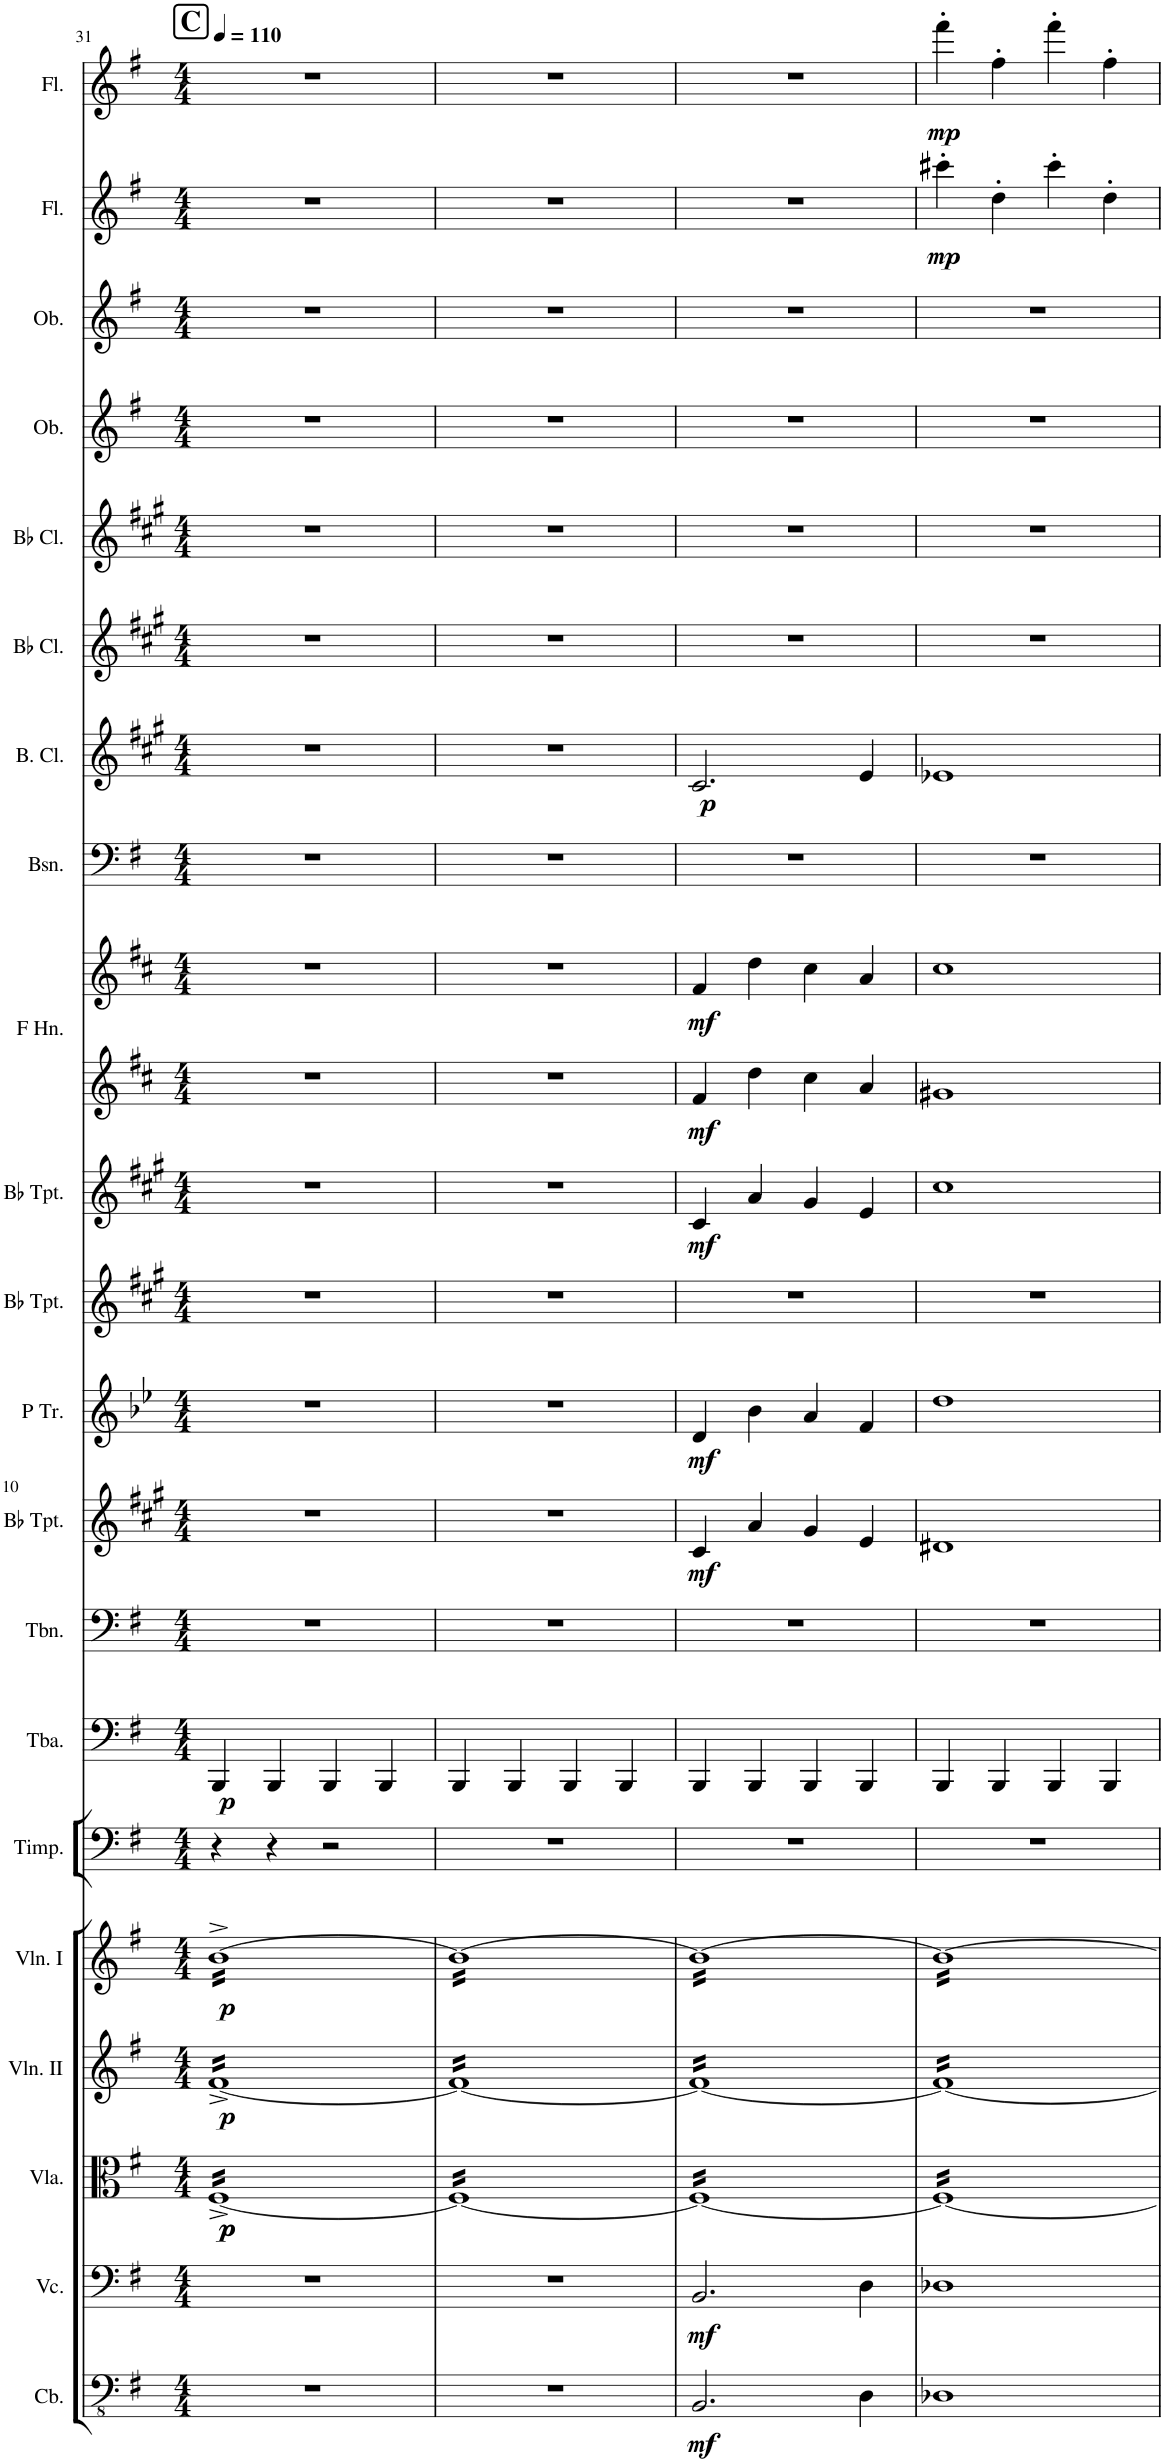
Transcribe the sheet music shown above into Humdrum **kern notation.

**kern	**dynam	**kern	**dynam	**kern	**dynam	**kern	**dynam	**kern	**dynam	**kern	**kern	**dynam	**kern	**kern	**dynam	**kern	**dynam	**kern	**kern	**dynam	**kern	**kern	**dynam	**kern	**kern	**dynam	**kern	**kern	**kern	**kern	**kern	**dynam	**kern	**dynam
*part21	*part21	*part20	*part20	*part19	*part19	*part18	*part18	*part17	*part17	*part16	*part15	*part15	*part14	*part13	*part13	*part12	*part12	*part11	*part10	*part10	*part9	*part9	*part9	*part8	*part7	*part7	*part6	*part5	*part4	*part3	*part2	*part2	*part1	*part1
*staff22	*staff22	*staff21	*staff21	*staff20	*staff20	*staff19	*staff19	*staff18	*staff18	*staff17	*staff16	*staff16	*staff15	*staff14	*staff14	*staff13	*staff13	*staff12	*staff11	*staff11	*staff10	*staff9	*staff9/10	*staff8	*staff7	*staff7	*staff6	*staff5	*staff4	*staff3	*staff2	*staff2	*staff1	*staff1
*I"Contrabasses	*	*I"Violoncellos	*	*I"Violas	*	*I"Violins II	*	*I"Violins I	*	*I"Timpani	*I"Tuba	*	*I"Trombone	*I"Trumpet 2	*	*I"Piccolo Trumpet	*	*I"Bb Trumpet	*I"Trumpet 1	*	*I"Horns in F	*	*	*I"Bassoons	*I"Bass Clarinet	*	*I"Clarinet 2	*I"Clarinet 1	*I"Oboe 2	*I"Oboe 1	*I"Flute 2	*	*I"Flute 1	*
*I'Cb.	*	*I'Vc.	*	*I'Vla.	*	*I'Vln. II	*	*I'Vln. I	*	*I'Timp.	*I'Tba.	*	*I'Tbn.	*	*	*I'P Tr.	*	*I'Bb Tpt.	*	*	*	*	*	*I'Bsn.	*I'B. Cl.	*	*	*	*I'Ob.	*I'Ob.	*I'Fl.	*	*I'Fl.	*
!!LO:PB:g=z
*clefFv4	*	*clefF4	*	*clefC3	*	*clefG2	*	*clefG2	*	*clefF4	*clefF4	*	*clefF4	*clefG2	*	*clefG2	*	*clefG2	*clefG2	*	*clefG2	*clefG2	*	*clefF4	*clefG2	*	*clefG2	*clefG2	*clefG2	*clefG2	*clefG2	*	*clefG2	*
*Trd7c12	*	*	*	*	*	*	*	*	*	*	*	*	*	*Trd1c2	*	*Trd2c3	*	*Trd1c2	*Trd1c2	*	*Trd4c7	*Trd4c7	*	*	*Trd8c14	*	*Trd1c2	*Trd1c2	*	*	*	*	*	*
*k[f#]	*	*k[f#]	*	*k[f#]	*	*k[f#]	*	*k[f#]	*	*k[f#]	*k[f#]	*	*k[f#]	*k[f#c#g#]	*	*k[b-e-]	*	*k[f#c#g#]	*k[f#c#g#]	*	*k[f#c#]	*k[f#c#]	*	*k[f#]	*k[f#c#g#]	*	*k[f#c#g#]	*k[f#c#g#]	*k[f#]	*k[f#]	*k[f#]	*	*k[f#]	*
*M4/4	*	*M4/4	*	*M4/4	*	*M4/4	*	*M4/4	*	*M4/4	*M4/4	*	*M4/4	*M4/4	*	*M4/4	*	*M4/4	*M4/4	*	*M4/4	*M4/4	*	*M4/4	*M4/4	*	*M4/4	*M4/4	*M4/4	*M4/4	*M4/4	*	*M4/4	*
*MM110	*	*MM110	*	*MM110	*	*MM110	*	*MM110	*	*MM110	*MM110	*	*MM110	*MM110	*	*MM110	*	*MM110	*MM110	*	*MM110	*MM110	*	*MM110	*MM110	*	*MM110	*MM110	*MM110	*MM110	*MM110	*	*MM110	*
!!LO:REH:place=s1:a:B:cj:fs=14:t=C
=31	=31	=31	=31	=31	=31	=31	=31	=31	=31	=31	=31	=31	=31	=31	=31	=31	=31	=31	=31	=31	=31	=31	=31	=31	=31	=31	=31	=31	=31	=31	=31	=31	=31	=31
!	!	!	!	!	!LO:DY:b	!	!	!	!	!	!	!	!	!	!	!	!	!	!	!	!	!	!	!	!	!	!	!	!	!	!	!	!	!
!	!	!	!	!	!LO:DY:n=1:b	!	!LO:DY:b	!	!LO:DY:b	!	!	!LO:DY:b	!	!	!	!	!	!	!	!	!	!	!	!	!	!	!	!	!	!	!	!	!	!
*	*	*	*	*tremolo	*	*	*	*	*	*	*	*	*	*	*	*	*	*	*	*	*	*	*	*	*	*	*	*	*	*	*	*	*	*
*	*	*	*	*	*	*tremolo	*	*	*	*	*	*	*	*	*	*	*	*	*	*	*	*	*	*	*	*	*	*	*	*	*	*	*	*
*	*	*	*	*	*	*	*	*tremolo	*	*	*	*	*	*	*	*	*	*	*	*	*	*	*	*	*	*	*	*	*	*	*	*	*	*
1r	.	1r	.	[16F#^LL	p p	[16f#^LL	p	[16b^LL	p	4r	4BBB/	p	1r	1r	.	1r	.	1r	1r	.	1r	1r	.	1r	1r	.	1r	1r	1r	1r	1r	.	1r	.
.	.	.	.	16F#^	.	16f#^	.	16b^	.	.	.	.	.	.	.	.	.	.	.	.	.	.	.	.	.	.	.	.	.	.	.	.	.	.
.	.	.	.	16F#^	.	16f#^	.	16b^	.	.	.	.	.	.	.	.	.	.	.	.	.	.	.	.	.	.	.	.	.	.	.	.	.	.
.	.	.	.	16F#^	.	16f#^	.	16b^	.	.	.	.	.	.	.	.	.	.	.	.	.	.	.	.	.	.	.	.	.	.	.	.	.	.
.	.	.	.	16F#^	.	16f#^	.	16b^	.	4r	4BBB/	.	.	.	.	.	.	.	.	.	.	.	.	.	.	.	.	.	.	.	.	.	.	.
.	.	.	.	16F#^	.	16f#^	.	16b^	.	.	.	.	.	.	.	.	.	.	.	.	.	.	.	.	.	.	.	.	.	.	.	.	.	.
.	.	.	.	16F#^	.	16f#^	.	16b^	.	.	.	.	.	.	.	.	.	.	.	.	.	.	.	.	.	.	.	.	.	.	.	.	.	.
.	.	.	.	16F#^	.	16f#^	.	16b^	.	.	.	.	.	.	.	.	.	.	.	.	.	.	.	.	.	.	.	.	.	.	.	.	.	.
.	.	.	.	16F#^	.	16f#^	.	16b^	.	2r	4BBB/	.	.	.	.	.	.	.	.	.	.	.	.	.	.	.	.	.	.	.	.	.	.	.
.	.	.	.	16F#^	.	16f#^	.	16b^	.	.	.	.	.	.	.	.	.	.	.	.	.	.	.	.	.	.	.	.	.	.	.	.	.	.
.	.	.	.	16F#^	.	16f#^	.	16b^	.	.	.	.	.	.	.	.	.	.	.	.	.	.	.	.	.	.	.	.	.	.	.	.	.	.
.	.	.	.	16F#^	.	16f#^	.	16b^	.	.	.	.	.	.	.	.	.	.	.	.	.	.	.	.	.	.	.	.	.	.	.	.	.	.
.	.	.	.	16F#^	.	16f#^	.	16b^	.	.	4BBB/	.	.	.	.	.	.	.	.	.	.	.	.	.	.	.	.	.	.	.	.	.	.	.
.	.	.	.	16F#^	.	16f#^	.	16b^	.	.	.	.	.	.	.	.	.	.	.	.	.	.	.	.	.	.	.	.	.	.	.	.	.	.
.	.	.	.	16F#^	.	16f#^	.	16b^	.	.	.	.	.	.	.	.	.	.	.	.	.	.	.	.	.	.	.	.	.	.	.	.	.	.
.	.	.	.	16F#^JJ	.	16f#^JJ	.	16b^JJ	.	.	.	.	.	.	.	.	.	.	.	.	.	.	.	.	.	.	.	.	.	.	.	.	.	.
=32	=32	=32	=32	=32	=32	=32	=32	=32	=32	=32	=32	=32	=32	=32	=32	=32	=32	=32	=32	=32	=32	=32	=32	=32	=32	=32	=32	=32	=32	=32	=32	=32	=32	=32
1r	.	1r	.	16F#LL	.	16f#LL	.	16bLL	.	1r	4BBB/	.	1r	1r	.	1r	.	1r	1r	.	1r	1r	.	1r	1r	.	1r	1r	1r	1r	1r	.	1r	.
.	.	.	.	16F#	.	16f#	.	16b	.	.	.	.	.	.	.	.	.	.	.	.	.	.	.	.	.	.	.	.	.	.	.	.	.	.
.	.	.	.	16F#	.	16f#	.	16b	.	.	.	.	.	.	.	.	.	.	.	.	.	.	.	.	.	.	.	.	.	.	.	.	.	.
.	.	.	.	16F#	.	16f#	.	16b	.	.	.	.	.	.	.	.	.	.	.	.	.	.	.	.	.	.	.	.	.	.	.	.	.	.
.	.	.	.	16F#	.	16f#	.	16b	.	.	4BBB/	.	.	.	.	.	.	.	.	.	.	.	.	.	.	.	.	.	.	.	.	.	.	.
.	.	.	.	16F#	.	16f#	.	16b	.	.	.	.	.	.	.	.	.	.	.	.	.	.	.	.	.	.	.	.	.	.	.	.	.	.
.	.	.	.	16F#	.	16f#	.	16b	.	.	.	.	.	.	.	.	.	.	.	.	.	.	.	.	.	.	.	.	.	.	.	.	.	.
.	.	.	.	16F#	.	16f#	.	16b	.	.	.	.	.	.	.	.	.	.	.	.	.	.	.	.	.	.	.	.	.	.	.	.	.	.
.	.	.	.	16F#	.	16f#	.	16b	.	.	4BBB/	.	.	.	.	.	.	.	.	.	.	.	.	.	.	.	.	.	.	.	.	.	.	.
.	.	.	.	16F#	.	16f#	.	16b	.	.	.	.	.	.	.	.	.	.	.	.	.	.	.	.	.	.	.	.	.	.	.	.	.	.
.	.	.	.	16F#	.	16f#	.	16b	.	.	.	.	.	.	.	.	.	.	.	.	.	.	.	.	.	.	.	.	.	.	.	.	.	.
.	.	.	.	16F#	.	16f#	.	16b	.	.	.	.	.	.	.	.	.	.	.	.	.	.	.	.	.	.	.	.	.	.	.	.	.	.
.	.	.	.	16F#	.	16f#	.	16b	.	.	4BBB/	.	.	.	.	.	.	.	.	.	.	.	.	.	.	.	.	.	.	.	.	.	.	.
.	.	.	.	16F#	.	16f#	.	16b	.	.	.	.	.	.	.	.	.	.	.	.	.	.	.	.	.	.	.	.	.	.	.	.	.	.
.	.	.	.	16F#	.	16f#	.	16b	.	.	.	.	.	.	.	.	.	.	.	.	.	.	.	.	.	.	.	.	.	.	.	.	.	.
.	.	.	.	16F#JJ	.	16f#JJ	.	16bJJ	.	.	.	.	.	.	.	.	.	.	.	.	.	.	.	.	.	.	.	.	.	.	.	.	.	.
=33	=33	=33	=33	=33	=33	=33	=33	=33	=33	=33	=33	=33	=33	=33	=33	=33	=33	=33	=33	=33	=33	=33	=33	=33	=33	=33	=33	=33	=33	=33	=33	=33	=33	=33
!	!LO:DY:b	!	!LO:DY:b	!	!	!	!	!	!	!	!	!	!	!	!LO:DY:b	!	!LO:DY:b	!	!	!LO:DY:b	!	!	!LO:DY:b=2	!	!	!	!	!	!	!	!	!	!	!
!	!	!	!	!	!	!	!	!	!	!	!	!	!	!	!	!	!	!	!	!	!	!	!LO:DY:n=1:b	!	!	!LO:DY:b	!	!	!	!	!	!	!	!
2.BBB/	mf	2.BB/	mf	16F#LL	.	16f#LL	.	16bLL	.	1r	4BBB/	.	1r	4c#/	mf	4d/	mf	1r	4c#/	mf	4f#/	4f#/	mf mf	1r	2.c#/	p	1r	1r	1r	1r	1r	.	1r	.
.	.	.	.	16F#	.	16f#	.	16b	.	.	.	.	.	.	.	.	.	.	.	.	.	.	.	.	.	.	.	.	.	.	.	.	.	.
.	.	.	.	16F#	.	16f#	.	16b	.	.	.	.	.	.	.	.	.	.	.	.	.	.	.	.	.	.	.	.	.	.	.	.	.	.
.	.	.	.	16F#	.	16f#	.	16b	.	.	.	.	.	.	.	.	.	.	.	.	.	.	.	.	.	.	.	.	.	.	.	.	.	.
.	.	.	.	16F#	.	16f#	.	16b	.	.	4BBB/	.	.	4a/	.	4b-\	.	.	4a/	.	4dd\	4dd\	.	.	.	.	.	.	.	.	.	.	.	.
.	.	.	.	16F#	.	16f#	.	16b	.	.	.	.	.	.	.	.	.	.	.	.	.	.	.	.	.	.	.	.	.	.	.	.	.	.
.	.	.	.	16F#	.	16f#	.	16b	.	.	.	.	.	.	.	.	.	.	.	.	.	.	.	.	.	.	.	.	.	.	.	.	.	.
.	.	.	.	16F#	.	16f#	.	16b	.	.	.	.	.	.	.	.	.	.	.	.	.	.	.	.	.	.	.	.	.	.	.	.	.	.
.	.	.	.	16F#	.	16f#	.	16b	.	.	4BBB/	.	.	4g#/	.	4a/	.	.	4g#/	.	4cc#\	4cc#\	.	.	.	.	.	.	.	.	.	.	.	.
.	.	.	.	16F#	.	16f#	.	16b	.	.	.	.	.	.	.	.	.	.	.	.	.	.	.	.	.	.	.	.	.	.	.	.	.	.
.	.	.	.	16F#	.	16f#	.	16b	.	.	.	.	.	.	.	.	.	.	.	.	.	.	.	.	.	.	.	.	.	.	.	.	.	.
.	.	.	.	16F#	.	16f#	.	16b	.	.	.	.	.	.	.	.	.	.	.	.	.	.	.	.	.	.	.	.	.	.	.	.	.	.
4DD\	.	4D\	.	16F#	.	16f#	.	16b	.	.	4BBB/	.	.	4e/	.	4f/	.	.	4e/	.	4a/	4a/	.	.	4e/	.	.	.	.	.	.	.	.	.
.	.	.	.	16F#	.	16f#	.	16b	.	.	.	.	.	.	.	.	.	.	.	.	.	.	.	.	.	.	.	.	.	.	.	.	.	.
.	.	.	.	16F#	.	16f#	.	16b	.	.	.	.	.	.	.	.	.	.	.	.	.	.	.	.	.	.	.	.	.	.	.	.	.	.
.	.	.	.	16F#JJ	.	16f#JJ	.	16bJJ	.	.	.	.	.	.	.	.	.	.	.	.	.	.	.	.	.	.	.	.	.	.	.	.	.	.
=34	=34	=34	=34	=34	=34	=34	=34	=34	=34	=34	=34	=34	=34	=34	=34	=34	=34	=34	=34	=34	=34	=34	=34	=34	=34	=34	=34	=34	=34	=34	=34	=34	=34	=34
!	!	!	!	!	!	!	!	!	!	!	!	!	!	!	!	!	!	!	!	!	!	!	!	!	!	!	!	!	!	!	!	!LO:DY:b	!	!LO:DY:b
1DD-X	.	1D-X	.	16F#LL	.	16f#LL	.	16bLL	.	1r	4BBB/	.	1r	1d#X	.	1dd	.	1r	1cc#	.	1g#X	1cc#	.	1r	1e-X	.	1r	1r	1r	1r	4ccc#X'\	mp	4fff#'\	mp
.	.	.	.	16F#	.	16f#	.	16b	.	.	.	.	.	.	.	.	.	.	.	.	.	.	.	.	.	.	.	.	.	.	.	.	.	.
.	.	.	.	16F#	.	16f#	.	16b	.	.	.	.	.	.	.	.	.	.	.	.	.	.	.	.	.	.	.	.	.	.	.	.	.	.
.	.	.	.	16F#	.	16f#	.	16b	.	.	.	.	.	.	.	.	.	.	.	.	.	.	.	.	.	.	.	.	.	.	.	.	.	.
.	.	.	.	16F#	.	16f#	.	16b	.	.	4BBB/	.	.	.	.	.	.	.	.	.	.	.	.	.	.	.	.	.	.	.	4dd'\	.	4ff#'\	.
.	.	.	.	16F#	.	16f#	.	16b	.	.	.	.	.	.	.	.	.	.	.	.	.	.	.	.	.	.	.	.	.	.	.	.	.	.
.	.	.	.	16F#	.	16f#	.	16b	.	.	.	.	.	.	.	.	.	.	.	.	.	.	.	.	.	.	.	.	.	.	.	.	.	.
.	.	.	.	16F#	.	16f#	.	16b	.	.	.	.	.	.	.	.	.	.	.	.	.	.	.	.	.	.	.	.	.	.	.	.	.	.
.	.	.	.	16F#	.	16f#	.	16b	.	.	4BBB/	.	.	.	.	.	.	.	.	.	.	.	.	.	.	.	.	.	.	.	4ccc#'\	.	4fff#'\	.
.	.	.	.	16F#	.	16f#	.	16b	.	.	.	.	.	.	.	.	.	.	.	.	.	.	.	.	.	.	.	.	.	.	.	.	.	.
.	.	.	.	16F#	.	16f#	.	16b	.	.	.	.	.	.	.	.	.	.	.	.	.	.	.	.	.	.	.	.	.	.	.	.	.	.
.	.	.	.	16F#	.	16f#	.	16b	.	.	.	.	.	.	.	.	.	.	.	.	.	.	.	.	.	.	.	.	.	.	.	.	.	.
.	.	.	.	16F#	.	16f#	.	16b	.	.	4BBB/	.	.	.	.	.	.	.	.	.	.	.	.	.	.	.	.	.	.	.	4dd'\	.	4ff#'\	.
.	.	.	.	16F#	.	16f#	.	16b	.	.	.	.	.	.	.	.	.	.	.	.	.	.	.	.	.	.	.	.	.	.	.	.	.	.
.	.	.	.	16F#	.	16f#	.	16b	.	.	.	.	.	.	.	.	.	.	.	.	.	.	.	.	.	.	.	.	.	.	.	.	.	.
.	.	.	.	16F#JJ	.	16f#JJ	.	16bJJ	.	.	.	.	.	.	.	.	.	.	.	.	.	.	.	.	.	.	.	.	.	.	.	.	.	.
*	*	*	*	*	*	*	*	*Xtremolo	*	*	*	*	*	*	*	*	*	*	*	*	*	*	*	*	*	*	*	*	*	*	*	*	*	*
*	*	*	*	*	*	*Xtremolo	*	*	*	*	*	*	*	*	*	*	*	*	*	*	*	*	*	*	*	*	*	*	*	*	*	*	*	*
*	*	*	*	*Xtremolo	*	*	*	*	*	*	*	*	*	*	*	*	*	*	*	*	*	*	*	*	*	*	*	*	*	*	*	*	*	*
=	=	=	=	=	=	=	=	=	=	=	=	=	=	=	=	=	=	=	=	=	=	=	=	=	=	=	=	=	=	=	=	=	=	=
*-	*-	*-	*-	*-	*-	*-	*-	*-	*-	*-	*-	*-	*-	*-	*-	*-	*-	*-	*-	*-	*-	*-	*-	*-	*-	*-	*-	*-	*-	*-	*-	*-	*-	*-
